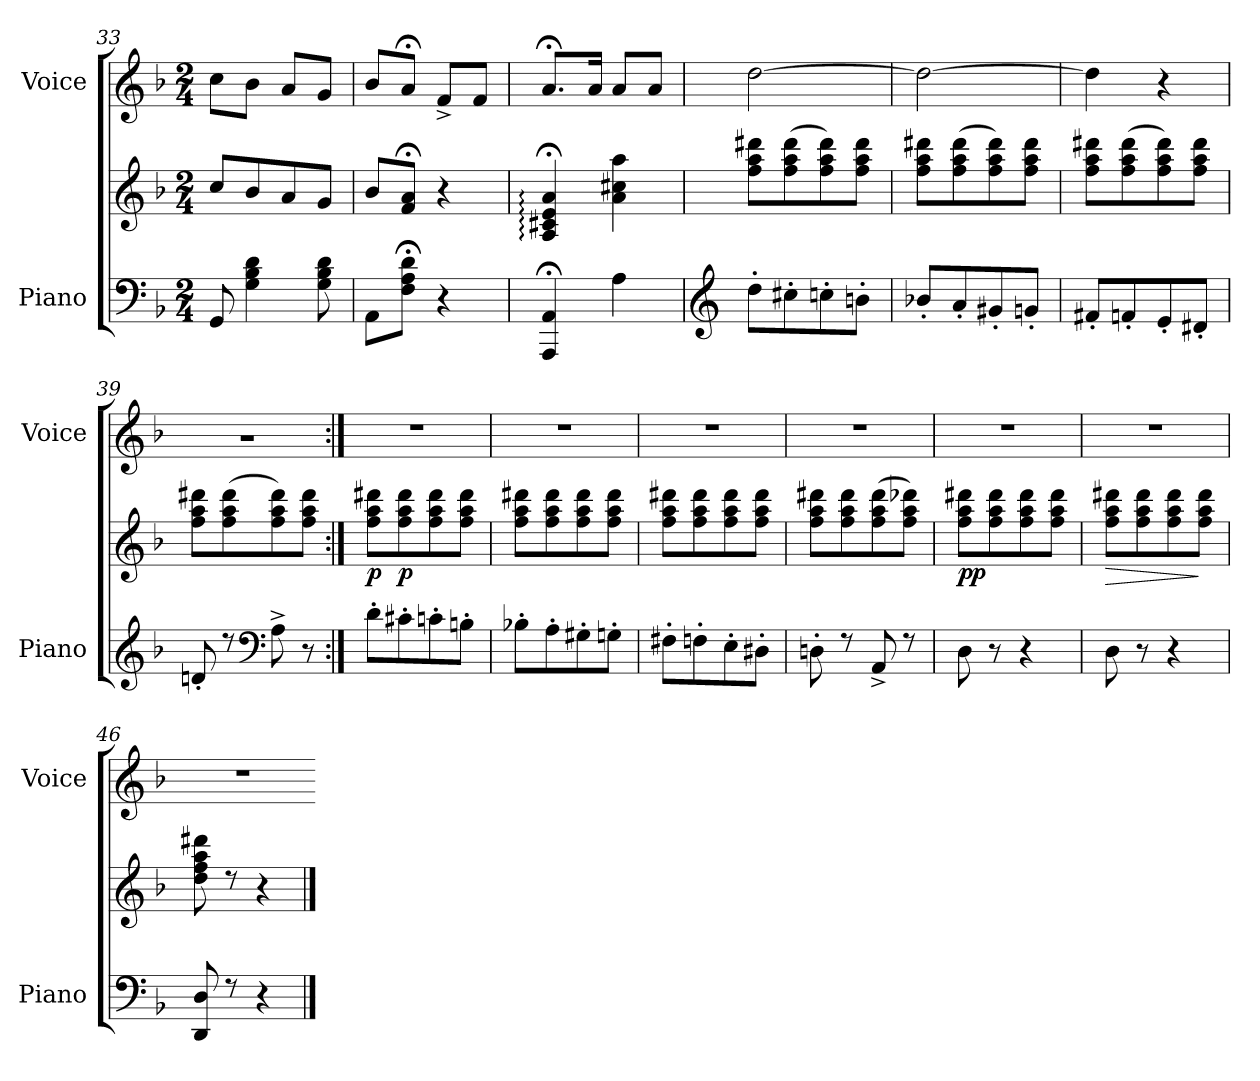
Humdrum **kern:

**kern	**kern	**dynam	**kern
*part2	*part2	*part2	*part1
*staff3	*staff2	*staff2/3	*staff1
*I"Piano	*	*	*I"Voice
*I'Piano	*	*	*I'Voice
*clefF4	*clefG2	*	*clefG2
*k[b-]	*k[b-]	*	*k[b-]
*M2/4	*M2/4	*	*M2/4
=33	=33	=33	=33
8GG/	8cc/L	.	8cc\L
4G\ 4B-\ 4d\	8b-/	.	8b-\J
.	8a/	.	8a/L
8G\ 8B-\ 8d\	8g/J	.	8g/J
=34	=34	=34	=34
8AA\L	8b-/L	.	8b-/L
8F\;< 8A\;< 8d\;<J	8f/;< 8a/;<J	.	8a;</J
4r	4r	.	8f^</L
.	.	.	8f/J
=35	=35	=35	=35
4AAA/;< 4AA/;<	4A/;<: 4c#X/;<: 4e/;<: 4a/;<:	.	8.a;</L
.	.	.	16aZ>/Jk
4A\	4a\ 4cc#X\ 4aa\	.	8a/L
.	.	.	8a/J
!!LO:LB:g=z
=36	=36	=36	=36
*clefG2	*	*	*
8dd'>\L	8ff\ 8aa\ 8ddd#X\L	.	[>2dd\
8cc#X'>\	(<8ff\ 8aa\ 8ddd#\	.	.
8ccn'>\	8ff\ 8aa\ 8ddd#\)	.	.
8bn'>\J	8ff\ 8aa\ 8ddd#\J	.	.
=37	=37	=37	=37
8b-X'</L	8ff\ 8aa\ 8ddd#X\L	.	2dd\_>
8a'</	(<8ff\ 8aa\ 8ddd#\	.	.
8g#X'</	8ff\ 8aa\ 8ddd#\)	.	.
8gn'</J	8ff\ 8aa\ 8ddd#\J	.	.
=38	=38	=38	=38
8f#X'</L	8ff\ 8aa\ 8ddd#X\L	.	4dd\]
8fn'</	(<8ff\ 8aa\ 8ddd#\	.	.
8e'</	8ff\ 8aa\ 8ddd#\)	.	4r
8d#X'</J	8ff\ 8aa\ 8ddd#\J	.	.
=39	=39	=39	=39
8dn'</	8ff\ 8aa\ 8ddd#X\L	.	2rcc
8rcc	(<8ff\ 8aa\ 8ddd#\	.	.
*clefF4	*	*	*
8A^>\	8ff\ 8aa\ 8ddd#\)	.	.
8r	8ff\ 8aa\ 8ddd#\J	.	.
!!LO:LB:g=z
=40:|!	=40:|!	=40:|!	=40:|!
!	!	!LO:DY:b	!
8d'>\L	8ff\ 8aa\ 8ddd#X\L	p	2r
!	!	!LO:DY:b	!
8c#X'>\	8ff\ 8aa\ 8ddd#\	p	.
8cn'>\	8ff\ 8aa\ 8ddd#\	.	.
8Bn'>\J	8ff\ 8aa\ 8ddd#\J	.	.
=41	=41	=41	=41
8B-X'>\L	8ff\ 8aa\ 8ddd#X\L	.	2r
8A'>\	8ff\ 8aa\ 8ddd#\	.	.
8G#X'>\	8ff\ 8aa\ 8ddd#\	.	.
8Gn'>\J	8ff\ 8aa\ 8ddd#\J	.	.
=42	=42	=42	=42
8F#X'>\L	8ff\ 8aa\ 8ddd#X\L	.	2r
8Fn'>\	8ff\ 8aa\ 8ddd#\	.	.
8E'>\	8ff\ 8aa\ 8ddd#\	.	.
8D#X'>\J	8ff\ 8aa\ 8ddd#\J	.	.
!!LO:LB:g=z
=43	=43	=43	=43
8Dn'>\	8ff\ 8aa\ 8ddd#X\L	.	2r
8rE	8ff\ 8aa\ 8ddd#\	.	.
8AA^</	(<8ff\ 8aa\ 8ddd#\	.	.
8rE	8ff\ 8aa\ 8ddd-X\J)	.	.
=44	=44	=44	=44
!	!	!LO:DY:b	!
8D\	8ff\ 8aa\ 8ddd#X\L	pp	2r
8r	8ff\ 8aa\ 8ddd#\	.	.
4r	8ff\ 8aa\ 8ddd#\	.	.
.	8ff\ 8aa\ 8ddd#\J	.	.
=45	=45	=45	=45
!	!	!LO:HP:b	!
8D\	8ff\ 8aa\ 8ddd#X\L	>	2r
8r	8ff\ 8aa\ 8ddd#\	.	.
4r	8ff\ 8aa\ 8ddd#\	.	.
.	8ff\ 8aa\ 8ddd#\J	]	.
=46	=46	=46	=46
8DD/ 8D/	8dd\ 8ff\ 8aa\ 8ddd#X\	.	2r
8rE	8rcc	.	.
4r	4r	.	.
==	==	=	=
*-	*-	*-	*-
